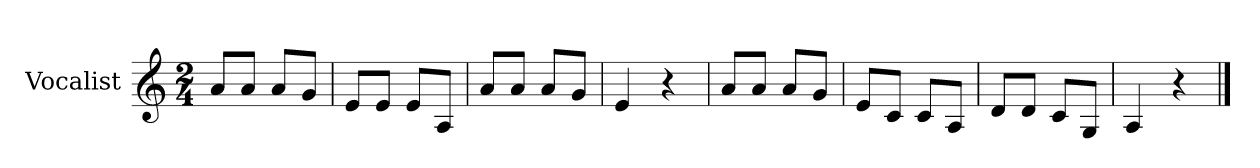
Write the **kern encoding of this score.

**kern
*part1
*staff1
*I"Vocalist
*k[]
*C:
*M2/4
=
8aL
8aJ
8aL
8gJ
=1
8eL
8eJ
8eL
8AJ
=2
8aL
8aJ
8aL
8gJ
=3
4e
4r
=4
8aL
8aJ
8aL
8gJ
=5
8eL
8cJ
8cL
8AJ
=6
8dL
8dJ
8cL
8GJ
=7
4A
4r
==
*-
